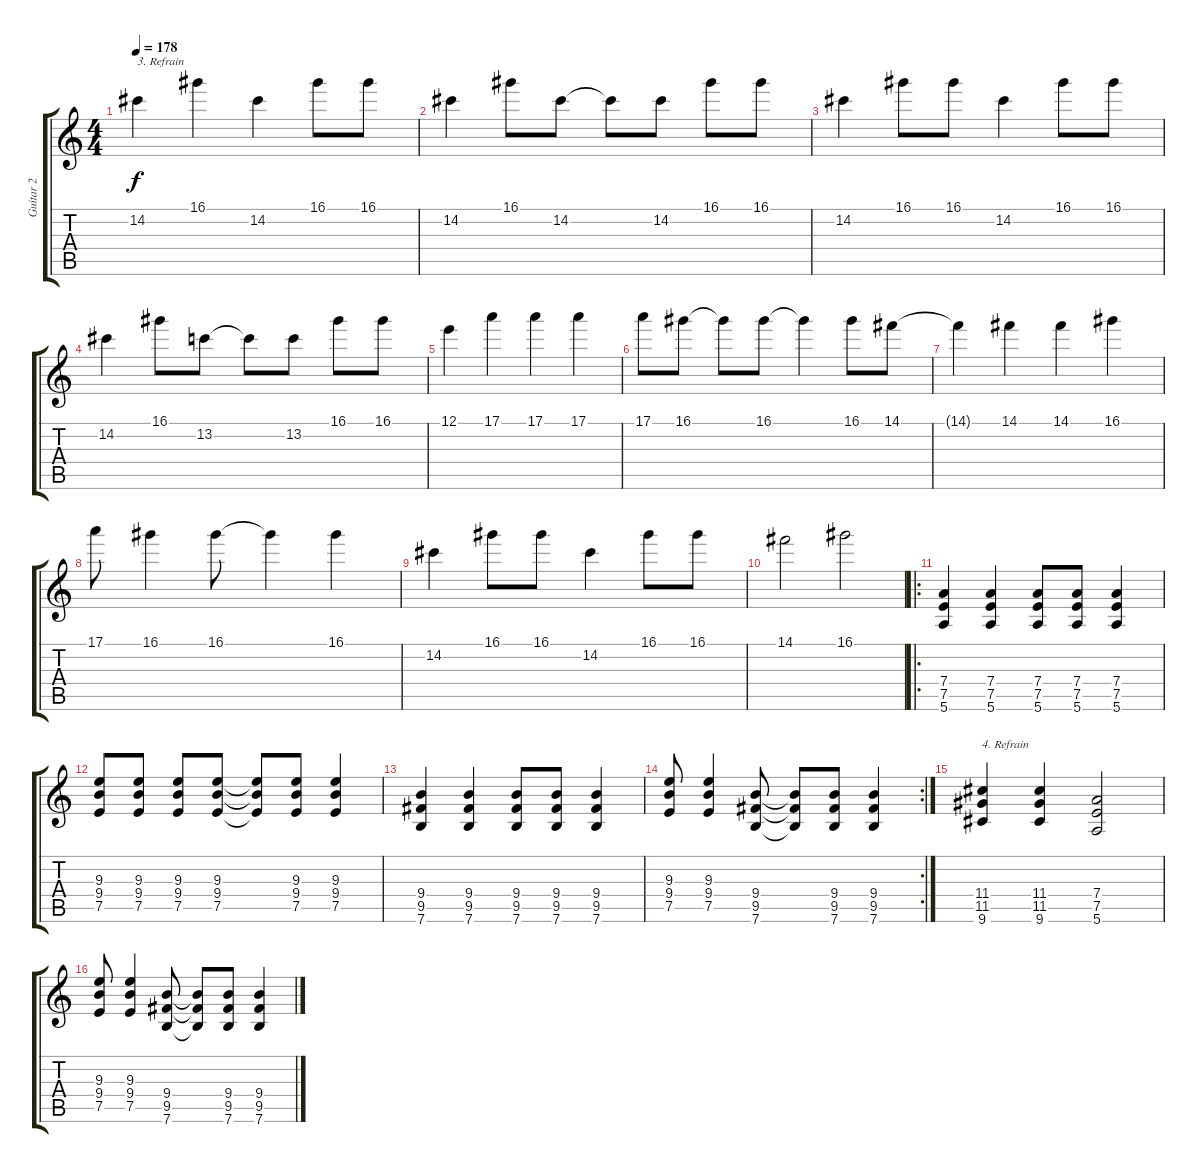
\track ("Guitar 2" "Guitar 2") {instrument overdrivenguitar}
\staff {score tabs}
\tuning (E4 B3 G3 D3 A2 E2) {hide}
\ts (4 4)
\tempo 178
\clef g2
\ks c
14.2.4{txt "3. Refrain" dy f} 16.1.4 14.2.4 16.1.8 16.1.8 |
14.2.4 16.1.8 14.2.8 14.2{t}.8 14.2.8 16.1.8 16.1.8 |
14.2.4 16.1.8 16.1.8 14.2.4 16.1.8 16.1.8 |
14.2.4 16.1.8 13.2.8 13.2{t}.8 13.2.8 16.1.8 16.1.8 |
12.1.4 17.1.4 17.1.4 17.1.4 |
17.1.8 16.1.8 16.1{t}.8 16.1.8 16.1{t}.4 16.1.8 14.1.8 |
14.1{t}.4 14.1.4 14.1.4 16.1.4 |
17.1.8 16.1.4 16.1.8 16.1{t}.4 16.1.4 |
14.2.4 16.1.8 16.1.8 14.2.4 16.1.8 16.1.8 |
14.1.2 16.1.2 |
\ro
(7.4 7.5 5.6).4 (7.4 7.5 5.6).4 (7.4 7.5 5.6).8 (7.4 7.5 5.6).8 (7.4 7.5 5.6).4 |
(9.3 9.4 7.5).8 (9.3 9.4 7.5).8 (9.3 9.4 7.5).8 (9.3 9.4 7.5).8 (9.3{t} 9.4{t} 7.5{t}).8 (9.3 9.4 7.5).8 (9.3 9.4 7.5).4 |
(9.4 9.5 7.6).4 (9.4 9.5 7.6).4 (9.4 9.5 7.6).8 (9.4 9.5 7.6).8 (9.4 9.5 7.6).4 |
\rc 2
(9.3 9.4 7.5).8 (9.3 9.4 7.5).4 (9.4 9.5 7.6).8 (9.4{t} 9.5{t} 7.6{t}).8 (9.4 9.5 7.6).8 (9.4 9.5 7.6).4 |
(11.4 11.5 9.6).4{txt "4. Refrain"} (11.4 11.5 9.6).4 (7.4 7.5 5.6).2 |
(9.3 9.4 7.5).8 (9.3 9.4 7.5).4 (9.4 9.5 7.6).8 (9.4{t} 9.5{t} 7.6{t}).8 (9.4 9.5 7.6).8 (9.4 9.5 7.6).4
